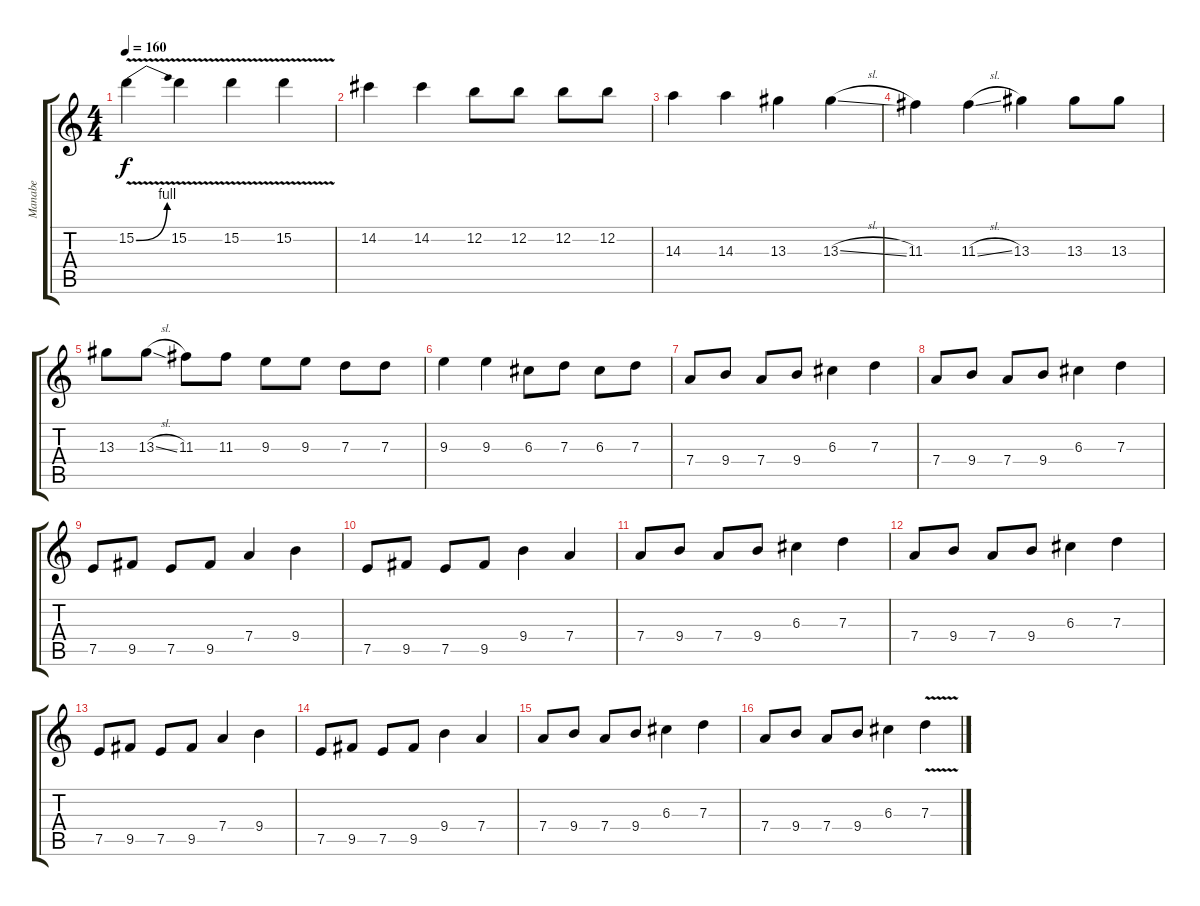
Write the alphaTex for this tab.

\track ("Manabe" "Manabe") {instrument distortionguitar}
\staff {score tabs}
\tuning (E4 B3 G3 D3 A2 E2) {hide}
\ts (4 4)
\tempo 160
\clef g2
\ks c
15.2{be (bend 0 0 60 4) v}.4{dy f} 15.2{v}.4 15.2{v}.4 15.2{v}.4 |
14.2.4 14.2.4 12.2.8 12.2.8 12.2.8 12.2.8 |
14.3.4 14.3.4 13.3.4 13.3{sl}.4 |
11.3.4 11.3{sl}.4 13.3.4 13.3.8 13.3.8 |
13.3.8 13.3{sl}.8 11.3.8 11.3.8 9.3.8 9.3.8 7.3.8 7.3.8 |
9.3.4 9.3.4 6.3.8 7.3.8 6.3.8 7.3.8 |
7.4.8 9.4.8 7.4.8 9.4.8 6.3.4 7.3.4 |
7.4.8 9.4.8 7.4.8 9.4.8 6.3.4 7.3.4 |
7.5.8 9.5.8 7.5.8 9.5.8 7.4.4 9.4.4 |
7.5.8 9.5.8 7.5.8 9.5.8 9.4.4 7.4.4 |
7.4.8 9.4.8 7.4.8 9.4.8 6.3.4 7.3.4 |
7.4.8 9.4.8 7.4.8 9.4.8 6.3.4 7.3.4 |
7.5.8 9.5.8 7.5.8 9.5.8 7.4.4 9.4.4 |
7.5.8 9.5.8 7.5.8 9.5.8 9.4.4 7.4.4 |
7.4.8 9.4.8 7.4.8 9.4.8 6.3.4 7.3.4 |
7.4.8 9.4.8 7.4.8 9.4.8 6.3.4 7.3{v}.4
